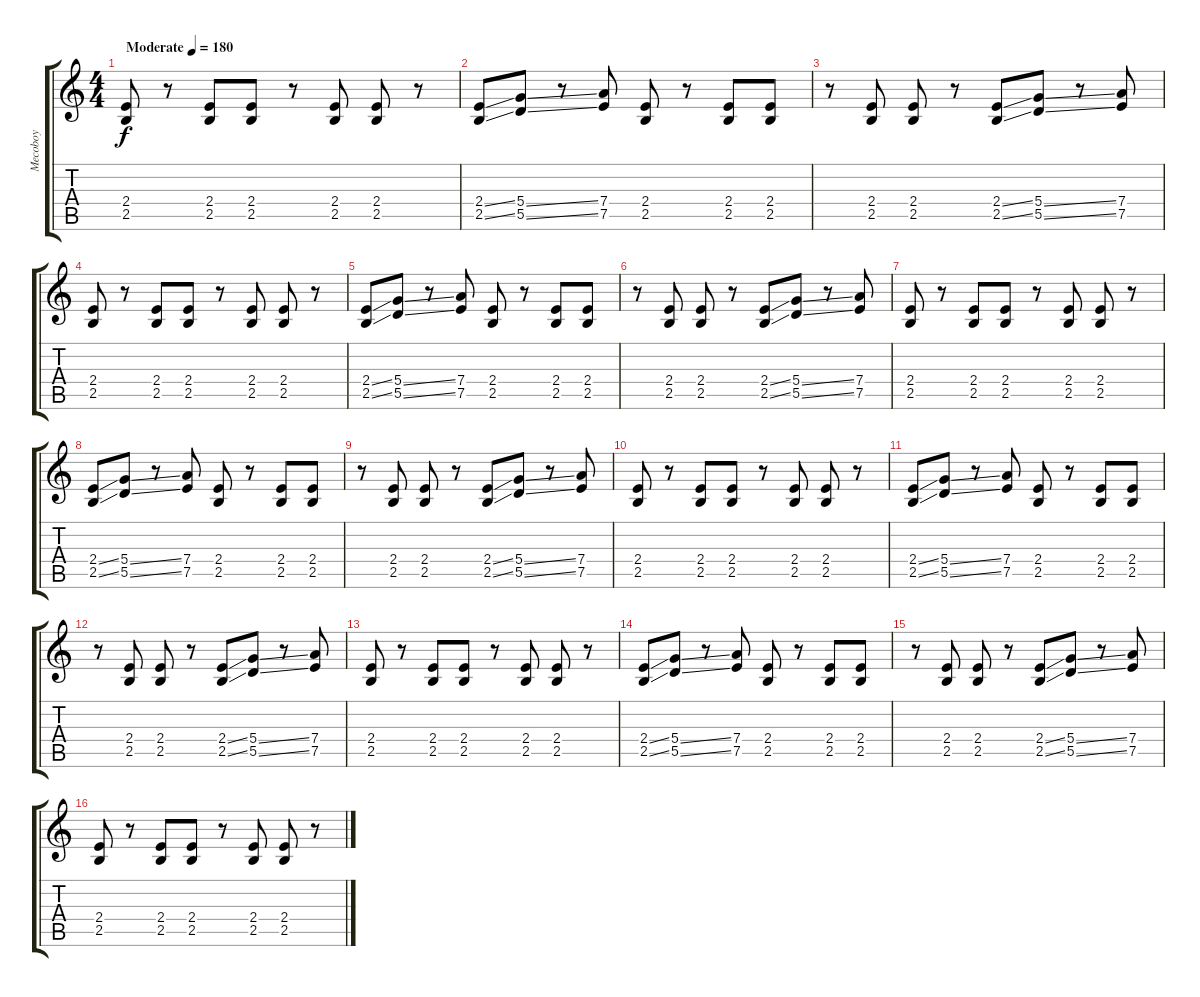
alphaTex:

\track ("Mecoboy" "Mecoboy") {instrument acousticguitarsteel}
\staff {score tabs}
\tuning (E4 B3 G3 D3 A2 E2) {hide}
\ts (4 4)
\tempo (180 "Moderate")
\clef g2
\ks c
(2.4 2.5).8{dy f instrument acousticguitarsteel} r.8 (2.4 2.5).8 (2.4 2.5).8 r.8 (2.4 2.5).8 (2.4 2.5).8 r.8 |
(2.4{ss} 2.5{ss}).8 (5.4{ss} 5.5{ss}).8 r.8 (7.4 7.5).8 (2.4 2.5).8 r.8 (2.4 2.5).8 (2.4 2.5).8 |
r.8 (2.4 2.5).8 (2.4 2.5).8 r.8 (2.4{ss} 2.5{ss}).8 (5.4{ss} 5.5{ss}).8 r.8 (7.4 7.5).8 |
(2.4 2.5).8 r.8 (2.4 2.5).8 (2.4 2.5).8 r.8 (2.4 2.5).8 (2.4 2.5).8 r.8 |
(2.4{ss} 2.5{ss}).8 (5.4{ss} 5.5{ss}).8 r.8 (7.4 7.5).8 (2.4 2.5).8 r.8 (2.4 2.5).8 (2.4 2.5).8 |
r.8 (2.4 2.5).8 (2.4 2.5).8 r.8 (2.4{ss} 2.5{ss}).8 (5.4{ss} 5.5{ss}).8 r.8 (7.4 7.5).8 |
(2.4 2.5).8 r.8 (2.4 2.5).8 (2.4 2.5).8 r.8 (2.4 2.5).8 (2.4 2.5).8 r.8 |
(2.4{ss} 2.5{ss}).8 (5.4{ss} 5.5{ss}).8 r.8 (7.4 7.5).8 (2.4 2.5).8 r.8 (2.4 2.5).8 (2.4 2.5).8 |
r.8 (2.4 2.5).8 (2.4 2.5).8 r.8 (2.4{ss} 2.5{ss}).8 (5.4{ss} 5.5{ss}).8 r.8 (7.4 7.5).8 |
(2.4 2.5).8 r.8 (2.4 2.5).8 (2.4 2.5).8 r.8 (2.4 2.5).8 (2.4 2.5).8 r.8 |
(2.4{ss} 2.5{ss}).8 (5.4{ss} 5.5{ss}).8 r.8 (7.4 7.5).8 (2.4 2.5).8 r.8 (2.4 2.5).8 (2.4 2.5).8 |
r.8 (2.4 2.5).8 (2.4 2.5).8 r.8 (2.4{ss} 2.5{ss}).8 (5.4{ss} 5.5{ss}).8 r.8 (7.4 7.5).8 |
(2.4 2.5).8 r.8 (2.4 2.5).8 (2.4 2.5).8 r.8 (2.4 2.5).8 (2.4 2.5).8 r.8 |
(2.4{ss} 2.5{ss}).8 (5.4{ss} 5.5{ss}).8 r.8 (7.4 7.5).8 (2.4 2.5).8 r.8 (2.4 2.5).8 (2.4 2.5).8 |
r.8 (2.4 2.5).8 (2.4 2.5).8 r.8 (2.4{ss} 2.5{ss}).8 (5.4{ss} 5.5{ss}).8 r.8 (7.4 7.5).8 |
(2.4 2.5).8 r.8 (2.4 2.5).8 (2.4 2.5).8 r.8 (2.4 2.5).8 (2.4 2.5).8 r.8
